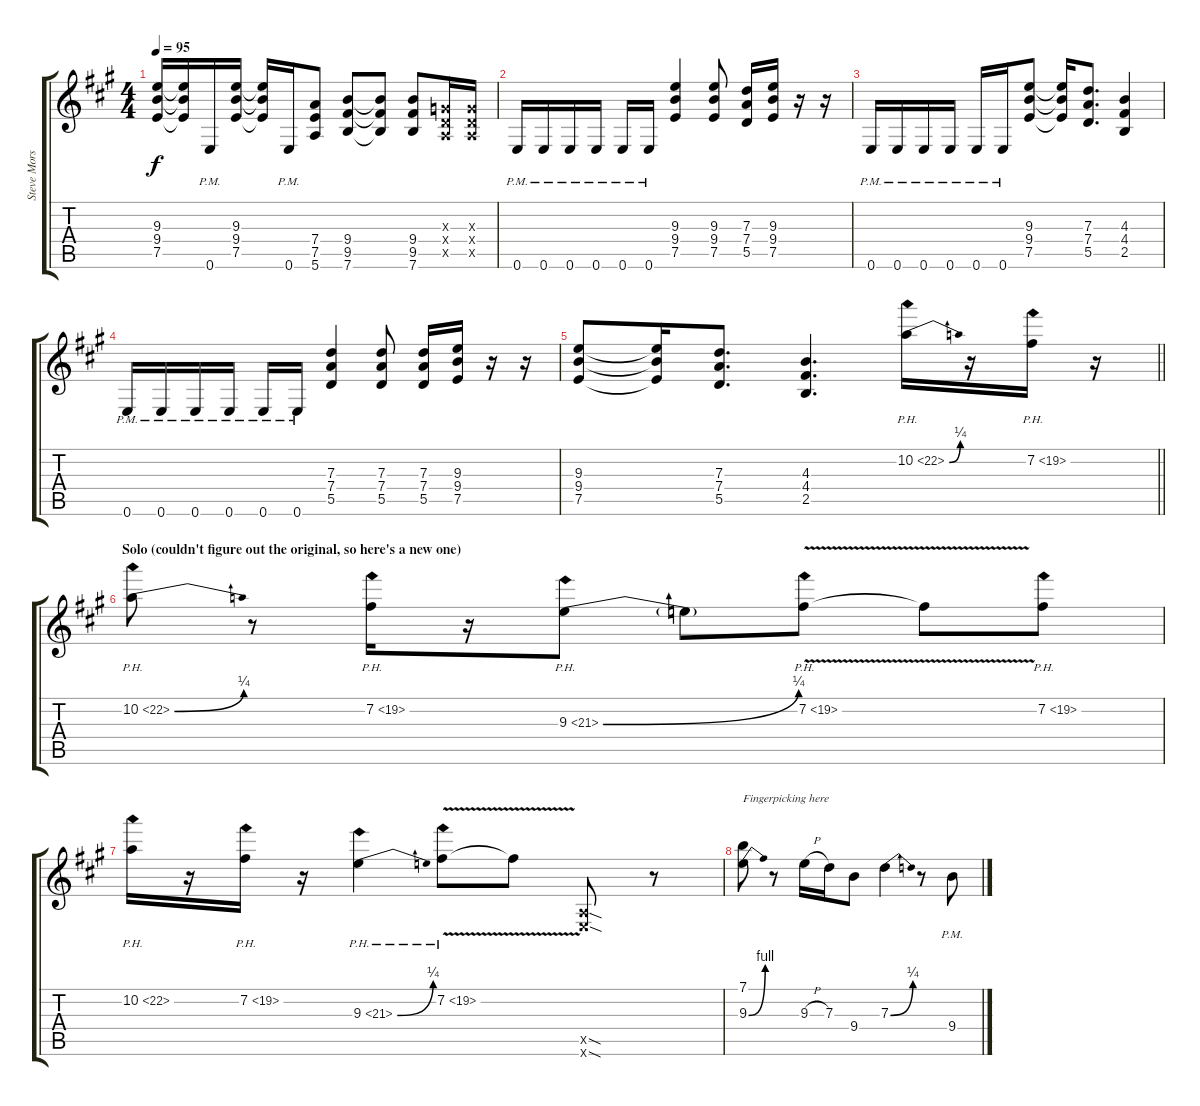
\track ("Steve Morse" "Steve Mors") {instrument distortionguitar}
\staff {score tabs}
\tuning (E4 B3 G3 D3 A2 E2) {hide}
\ts (4 4)
\tempo 95
\clef g2
\ks f#minor
(9.3 9.4 7.5).16{dy f} (9.3{t} 9.4{t} 7.5{t}).16 0.6{pm}.16 (9.3 9.4 7.5).16 (9.3{t} 9.4{t} 7.5{t}).16 0.6{pm}.16 (7.4 7.5 5.6).8 (9.4 9.5 7.6).8 (9.4{t} 9.5{t} 7.6{t}).8 (9.4 9.5 7.6).8 (0.3{x} 0.4{x} 0.5{x}).16 (0.3{x} 0.4{x} 0.5{x}).16 |
0.6{pm}.16 0.6{pm}.16 0.6{pm}.16 0.6{pm}.16 0.6{pm}.16 0.6{pm}.16 (9.3 9.4 7.5).4 (9.3 9.4 7.5).8 (7.3 7.4 5.5).16 (9.3 9.4 7.5).16 r.16 r.16 |
0.6{pm}.16 0.6{pm}.16 0.6{pm}.16 0.6{pm}.16 0.6{pm}.16 0.6{pm}.16 (9.3 9.4 7.5).8 (9.3{t} 9.4{t} 7.5{t}).16 (7.3 7.4 5.5).8{d} (4.3 4.4 2.5).4 |
0.6{pm}.16 0.6{pm}.16 0.6{pm}.16 0.6{pm}.16 0.6{pm}.16 0.6{pm}.16 (7.3 7.4 5.5).4 (7.3 7.4 5.5).8 (7.3 7.4 5.5).16 (9.3 9.4 7.5).16 r.16 r.16 |
\barLineRight lightlight
(9.3 9.4 7.5).8 (9.3{t} 9.4{t} 7.5{t}).16 (7.3 7.4 5.5).8{d} (4.3 4.4 2.5).4{d} 10.2{be (bend 0 0 60 1) ph 12}.16 r.16 7.2{ph 12}.16 r.16 |
\section ("" "Solo (couldn't figure out the original, so here's a new one)")
10.2{be (bend 0 0 60 1) ph 12}.8 r.8 7.2{ph 12}.16 r.16 9.3{be (bend 0 0 60 1) ph 12}.8 9.3{t}.8 7.2{ph 12 v}.8 7.2{t}.8 7.2{ph 12}.8 |
10.2{ph 12}.16 r.16 7.2{ph 12}.16 r.16 9.3{be (bend 0 0 60 1) ph 12}.4 7.2{ph 12 v}.8 7.2{t}.8 (0.5{sod x} 0.6{sod x}).8 r.8 |
(7.1 9.3{be (bend 0 0 60 4)}).8{txt "Fingerpicking here"} r.8 9.3{h}.16 7.3.16 9.4.8 7.3{be (bend 0 0 60 1)}.4 r.8 9.4{pm}.8
